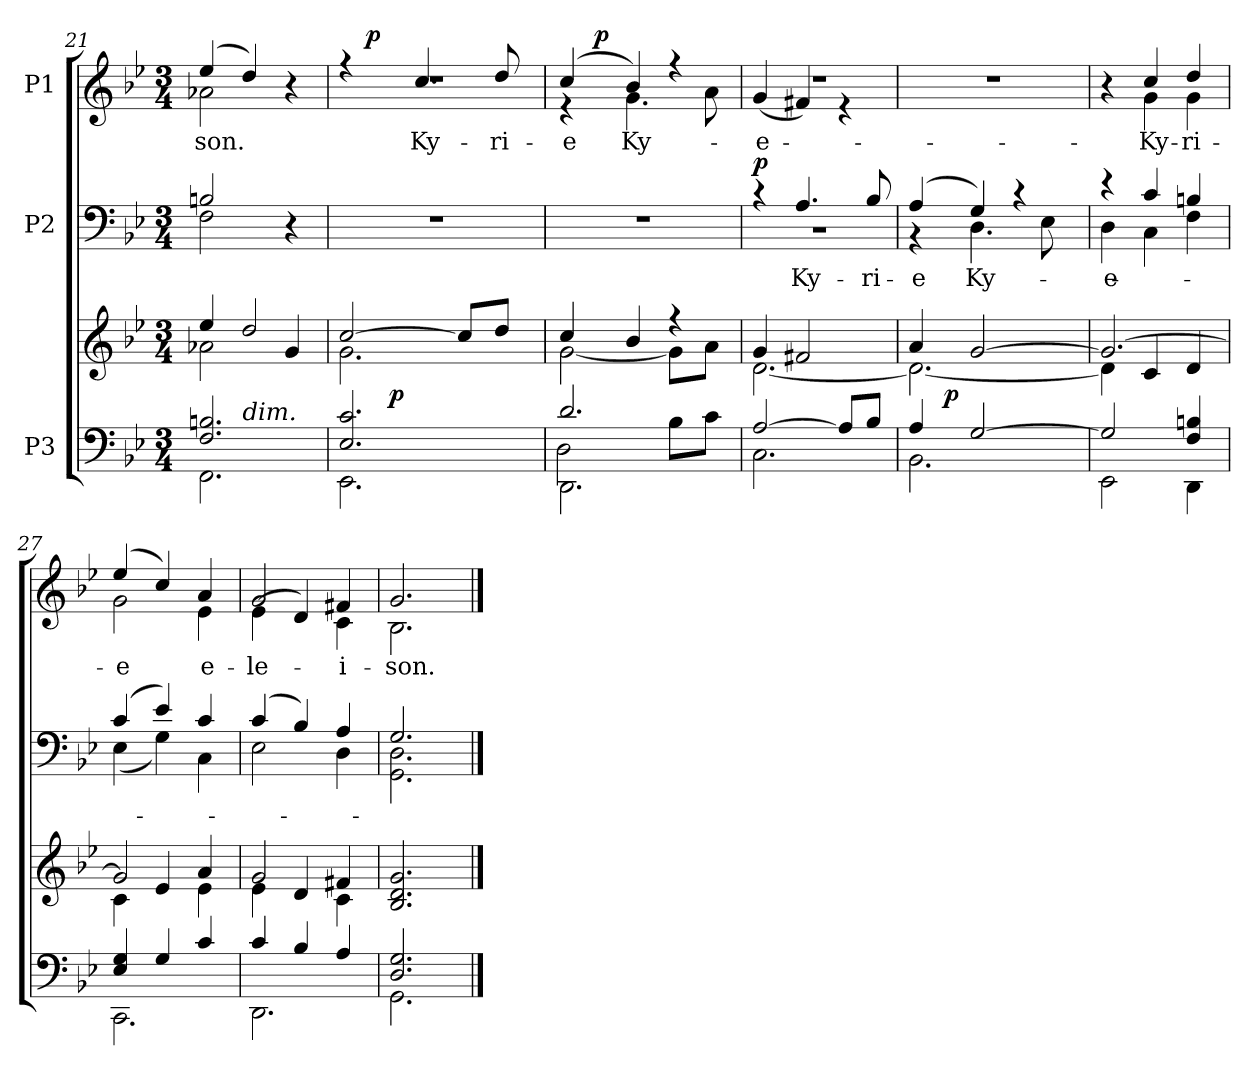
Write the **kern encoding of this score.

**kern	**kern	**dynam	**kern	**text	**dynam	**kern	**text	**dynam
*part3	*part3	*part3	*part2	*part2	*part2	*part1	*part1	*part1
*staff4	*staff3	*staff3/4	*staff2	*staff2	*staff2	*staff1	*staff1	*staff1
*I"P3	*	*	*I"P2	*	*	*I"P1	*	*
*clefF4	*clefG2	*	*clefF4	*	*	*clefG2	*	*
*k[b-e-]	*k[b-e-]	*	*k[b-e-]	*	*	*k[b-e-]	*	*
*B-:	*B-:	*	*B-:	*	*	*B-:	*	*
*M3/4	*M3/4	*	*M3/4	*	*	*M3/4	*	*
=21	=21	=21	=21	=21	=21	=21	=21	=21
*^	*^	*	*^	*	*	*	*	*
!	!	!	!	!	!	!	!	!	!	!LO:LY:b:color=#000000	!
*	*^	*	*	*	*	*	*	*	*^	*	*
2.Fi/ 2.Bni	2.FFi\	4ryy	4ee-i/	2a-Xi\	.	2Bni/	2Fi\	.	.	(4ee-i/	2a-Xi\	-son.	.
!	!	!LO:TX:a:i:t=dim.	!	!	!	!	!	!	!	!	!	!	!
.	.	2ryy	2ddi/	.	.	.	.	.	.	4ddi/)	.	.	.
.	.	.	.	4gi/	.	4r	4ryy	.	.	4r	4ryy	.	.
=22	=22	=22	=22	=22	=22	=22	=22	=22	=22	=22	=22	=22	=22
!	!	!	!	!	!	!LO:N:vis=1	!	!	!	!	!LO:N:vis=1	!	!
*	*v	*v	*	*^	*	*v	*v	*	*	*	*^	*	*
2.E-i/ 2.ci	2.EE-i\	[2cci/	2.gi\	8ryy	.	2.r	.	.	4r	2.r	16ryy	.	.
.	.	.	.	.	.	.	.	.	.	.	128..ryy	.	.
.	.	.	.	.	.	.	.	.	.	.	2ryy	.	p
.	.	.	.	128...ryy	.	.	.	.	.	.	.	.	.
.	.	.	.	2ryy	p	.	.	.	.	.	.	.	.
!	!	!	!	!	!	!	!	!	!	!	!	!LO:LY:a:color=#000000	!
.	.	.	.	.	.	.	.	.	4.cci/	.	.	Ky-	.
.	.	8cci/L]	.	.	.	.	.	.	.	.	.	.	.
.	.	.	.	.	.	.	.	.	.	.	8ryy	.	.
!	!	!	!	!	!	!	!	!	!	!	!	!LO:LY:a:color=#000000	!
.	.	8ddi/J	.	.	.	.	.	.	8ddi/	.	.	-ri-	.
.	.	.	.	16ryy	.	.	.	.	.	.	.	.	.
.	.	.	.	.	.	.	.	.	.	.	32ryy	.	.
.	.	.	.	32ryy	.	.	.	.	.	.	.	.	.
.	.	.	.	.	.	.	.	.	.	.	64ryy	.	.
.	.	.	.	64ryy	.	.	.	.	.	.	.	.	.
.	.	.	.	.	.	.	.	.	.	.	512ryy	.	.
.	.	.	.	1024ryy	.	.	.	.	.	.	.	.	.
=23	=23	=23	=23	=23	=23	=23	=23	=23	=23	=23	=23	=23	=23
*	*^	*	*	*	*	*	*	*	*	*	*	*	*
!	!	!	!	!	!	!	!LO:N:vis=1	!	!	!	!	!	!	!
*	*	*	*	*v	*v	*	*	*	*	*	*	*	*	*
*	*	*	*	*^	*	*	*	*	*	*	*	*	*
!	!	!	!	!	!	!	!	!	!	!	!	!	!LO:LY:a:color=#000000	!
*	*	*	*	*v	*v	*	*	*	*	*	*	*	*	*
2.di/	2.DDi\	2Di\	4cci/	[2gi\	.	2.r	.	.	(4cci/	4r	16ryy	-e	.
.	.	.	.	.	.	.	.	.	.	.	64ryy	.	.
.	.	.	.	.	.	.	.	.	.	.	128...ryy	.	.
.	.	.	.	.	.	.	.	.	.	.	2ryy	.	p
!	!	!	!	!	!	!	!	!	!	!	!	!LO:LY:b:color=#000000	!
.	.	.	4b-i/	.	.	.	.	.	4b-i/)	4.gi\	.	Ky-	.
.	.	8B-i\L	4r	8gi\L]	.	.	.	.	4r	.	.	.	.
.	.	.	.	.	.	.	.	.	.	.	8ryy	.	.
.	.	8ci\J	.	8ai\J	.	.	.	.	.	8ai\	.	.	.
.	.	.	.	.	.	.	.	.	.	.	32ryy	.	.
.	.	.	.	.	.	.	.	.	.	.	1024ryy	.	.
=24	=24	=24	=24	=24	=24	=24	=24	=24	=24	=24	=24	=24	=24
*	*	*	*	*	*	*^	*	*	*	*	*	*	*
!	!	!	!	!	!	!	!LO:N:vis=1	!	!	!LO:N:vis=1	!	!	!	!
*	*v	*v	*	*	*	*	*	*	*	*v	*v	*v	*	*
*	*^	*	*	*	*	*	*	*	*^	*	*
*	*	*	*	*	*	*	*	*	*	*	*^	*	*
!	!	!	!	!	!	!	!	!	!	!	!	!	!LO:LY:b:color=#000000	!
*	*v	*v	*	*	*	*	*	*	*	*	*v	*v	*	*
[2Ai/	2.Ci\	4gi/	[2.di\	.	4r	2.r	.	p	2.r	(4gi/	-e	.
!	!	!	!	!	!	!	!LO:LY:a:color=#000000	!	!	!	!	!
.	.	2f#Xi/	.	.	4.Ai/	.	Ky-	.	.	4f#Xi/)	.	.
8Ai/L]	.	.	.	.	.	.	.	.	.	4r	.	.
!	!	!	!	!	!	!	!LO:LY:a:color=#000000	!	!	!	!	!
8B-i/J	.	.	.	.	8B-i/	.	-ri-	.	.	.	.	.
*	*	*	*	*	*	*	*	*	*v	*v	*	*
!!LO:LB:g=z
=25	=25	=25	=25	=25	=25	=25	=25	=25	=25	=25	=25
!	!	!	!	!	!	!	!LO:LY:a:color=#000000	!	!LO:N:vis=1	!	!
*	*	*	*^	*	*	*	*	*	*	*	*
4Ai/	2.BB-i\	4ai/	2.di\_	8ryy	.	(4Ai/	4r	-e	.	2.r	.	.
.	.	.	.	128ryy	.	.	.	.	.	.	.	.
.	.	.	.	512ryy	.	.	.	.	.	.	.	.
.	.	.	.	2ryy	p	.	.	.	.	.	.	.
!	!	!	!	!	!	!	!	!LO:LY:b:color=#000000	!	!	!	!
[2Gi/	.	[2gi/	.	.	.	4Gi/)	4.Di\	Ky-	.	.	.	.
.	.	.	.	.	.	4r	.	.	.	.	.	.
.	.	.	.	.	.	.	8E-i\	.	.	.	.	.
.	.	.	.	16ryy	.	.	.	.	.	.	.	.
.	.	.	.	32ryy	.	.	.	.	.	.	.	.
.	.	.	.	64ryy	.	.	.	.	.	.	.	.
.	.	.	.	256.ryy	.	.	.	.	.	.	.	.
*	*	*	*v	*v	*	*	*	*	*	*	*	*
=26	=26	=26	=26	=26	=26	=26	=26	=26	=26	=26	=26
*	*	*	*^	*	*	*	*	*	*	*	*
!	!	!	!	!	!	!	!	!LO:LY:b:color=#000000	!	!	!	!
*	*	*	*v	*v	*	*	*	*	*	*^	*	*
2Gi/]	2EE-i\	2.gi/_	4di\]	.	4r	4Di\	-e	.	4r	4ryy	.	.
!	!	!	!	!	!	!	!	!	!	!	!LO:LY:b:color=#000000	!
.	.	.	4ci/	.	4ci/	4Ci\	.	.	4cci/	4gi\	Ky-	.
!	!	!	!	!	!	!	!	!	!	!	!LO:LY:b:color=#000000	!
4Fi/ 4Bni	4DDi\	.	4di/	.	4Bni/	4Fi\	.	.	4ddi/	4gi\	-ri-	.
=27	=27	=27	=27	=27	=27	=27	=27	=27	=27	=27	=27	=27
!	!	!	!	!	!	!	!	!	!	!	!LO:LY:b:color=#000000	!
4E-i/ 4Gi	2.CCi\	2gi/]	4ci\	.	(4ci/	(4E-i\	.	.	(4ee-i/	2gi\	-e	.
4Gi/	.	.	4e-i/	.	4e-i/)	4Gi\)	.	.	4cci/)	.	.	.
!	!	!	!	!	!	!	!	!	!	!	!LO:LY:b:color=#000000	!
4ci/	.	4ai/	4e-i\	.	4ci/	4Ci\	.	.	4ai/	4e-i\	e-	.
=28	=28	=28	=28	=28	=28	=28	=28	=28	=28	=28	=28	=28
!	!	!	!	!	!	!	!	!	!	!	!LO:LY:b:color=#000000	!
4ci/	2.DDi\	2gi/	4e-i\	.	(4ci/	2E-i\	.	.	2gi/	(4e-i\	-le-	.
4B-i/	.	.	4di/	.	4B-i/)	.	.	.	.	4di/)	.	.
!	!	!	!	!	!	!	!	!	!	!	!LO:LY:b:color=#000000	!
4Ai/	.	4f#Xi/	4ci\	.	4Ai/	4Di\	.	.	4f#Xi/	4ci\	-i-	.
*	*	*v	*v	*	*	*	*	*	*	*	*	*
=29	=29	=29	=29	=29	=29	=29	=29	=29	=29	=29	=29
*	*	*^	*	*	*	*	*	*	*	*	*
!	!	!	!	!	!	!	!	!	!	!	!LO:LY:b:color=#000000	!
*	*	*v	*v	*	*	*	*	*	*	*	*	*
2.Di/ 2.Gi	2.GGi\	2.B-i/ 2.di 2.gi	.	2.Gi/	2.GGi\ 2.Di	.	.	2.gi/	2.B-i\	-son.	.
*	*	*	*	*v	*v	*	*	*	*	*	*
*v	*v	*	*	*	*	*	*v	*v	*	*
==	==	==	==	==	==	==	==	==
*-	*-	*-	*-	*-	*-	*-	*-	*-
